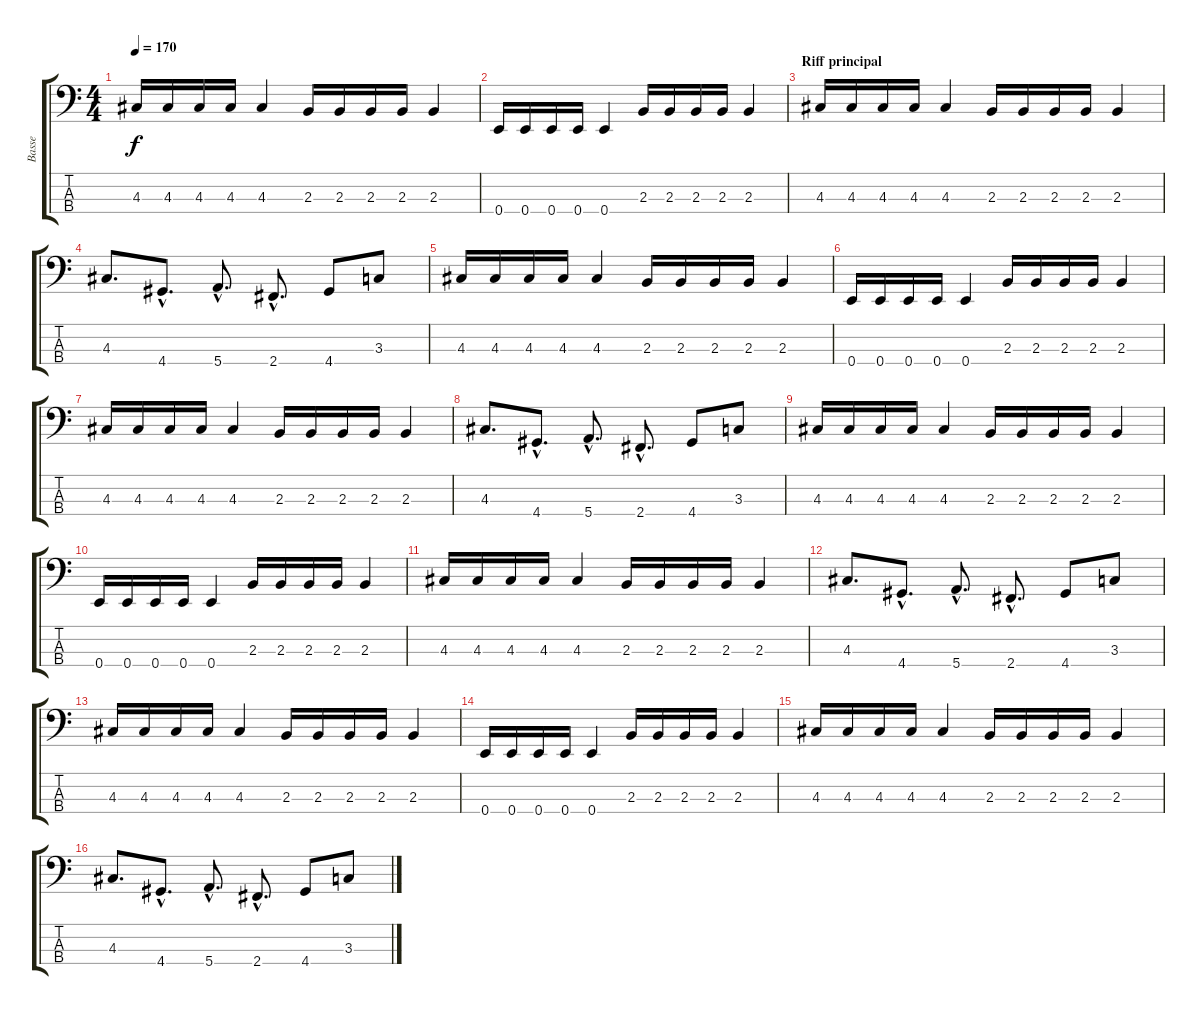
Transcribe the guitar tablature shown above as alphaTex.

\track ("Basse" "Basse") {instrument electricbassfinger}
\staff {score tabs}
\tuning (G2 D2 A1 E1) {hide}
\ts (4 4)
\tempo 170
\clef f4
\ks c
4.3.16{dy f} 4.3.16 4.3.16 4.3.16 4.3.4 2.3.16 2.3.16 2.3.16 2.3.16 2.3.4 |
0.4.16 0.4.16 0.4.16 0.4.16 0.4.4 2.3.16 2.3.16 2.3.16 2.3.16 2.3.4 |
\section ("" "Riff principal")
4.3.16 4.3.16 4.3.16 4.3.16 4.3.4 2.3.16 2.3.16 2.3.16 2.3.16 2.3.4 |
4.3.8{d} 4.4{hac}.8{d} 5.4{hac}.8{d} 2.4{hac}.8{d} 4.4.8 3.3.8 |
4.3.16 4.3.16 4.3.16 4.3.16 4.3.4 2.3.16 2.3.16 2.3.16 2.3.16 2.3.4 |
0.4.16 0.4.16 0.4.16 0.4.16 0.4.4 2.3.16 2.3.16 2.3.16 2.3.16 2.3.4 |
4.3.16 4.3.16 4.3.16 4.3.16 4.3.4 2.3.16 2.3.16 2.3.16 2.3.16 2.3.4 |
4.3.8{d} 4.4{hac}.8{d} 5.4{hac}.8{d} 2.4{hac}.8{d} 4.4.8 3.3.8 |
4.3.16 4.3.16 4.3.16 4.3.16 4.3.4 2.3.16 2.3.16 2.3.16 2.3.16 2.3.4 |
0.4.16 0.4.16 0.4.16 0.4.16 0.4.4 2.3.16 2.3.16 2.3.16 2.3.16 2.3.4 |
4.3.16 4.3.16 4.3.16 4.3.16 4.3.4 2.3.16 2.3.16 2.3.16 2.3.16 2.3.4 |
4.3.8{d} 4.4{hac}.8{d} 5.4{hac}.8{d} 2.4{hac}.8{d} 4.4.8 3.3.8 |
4.3.16 4.3.16 4.3.16 4.3.16 4.3.4 2.3.16 2.3.16 2.3.16 2.3.16 2.3.4 |
0.4.16 0.4.16 0.4.16 0.4.16 0.4.4 2.3.16 2.3.16 2.3.16 2.3.16 2.3.4 |
4.3.16 4.3.16 4.3.16 4.3.16 4.3.4 2.3.16 2.3.16 2.3.16 2.3.16 2.3.4 |
4.3.8{d} 4.4{hac}.8{d} 5.4{hac}.8{d} 2.4{hac}.8{d} 4.4.8 3.3.8
